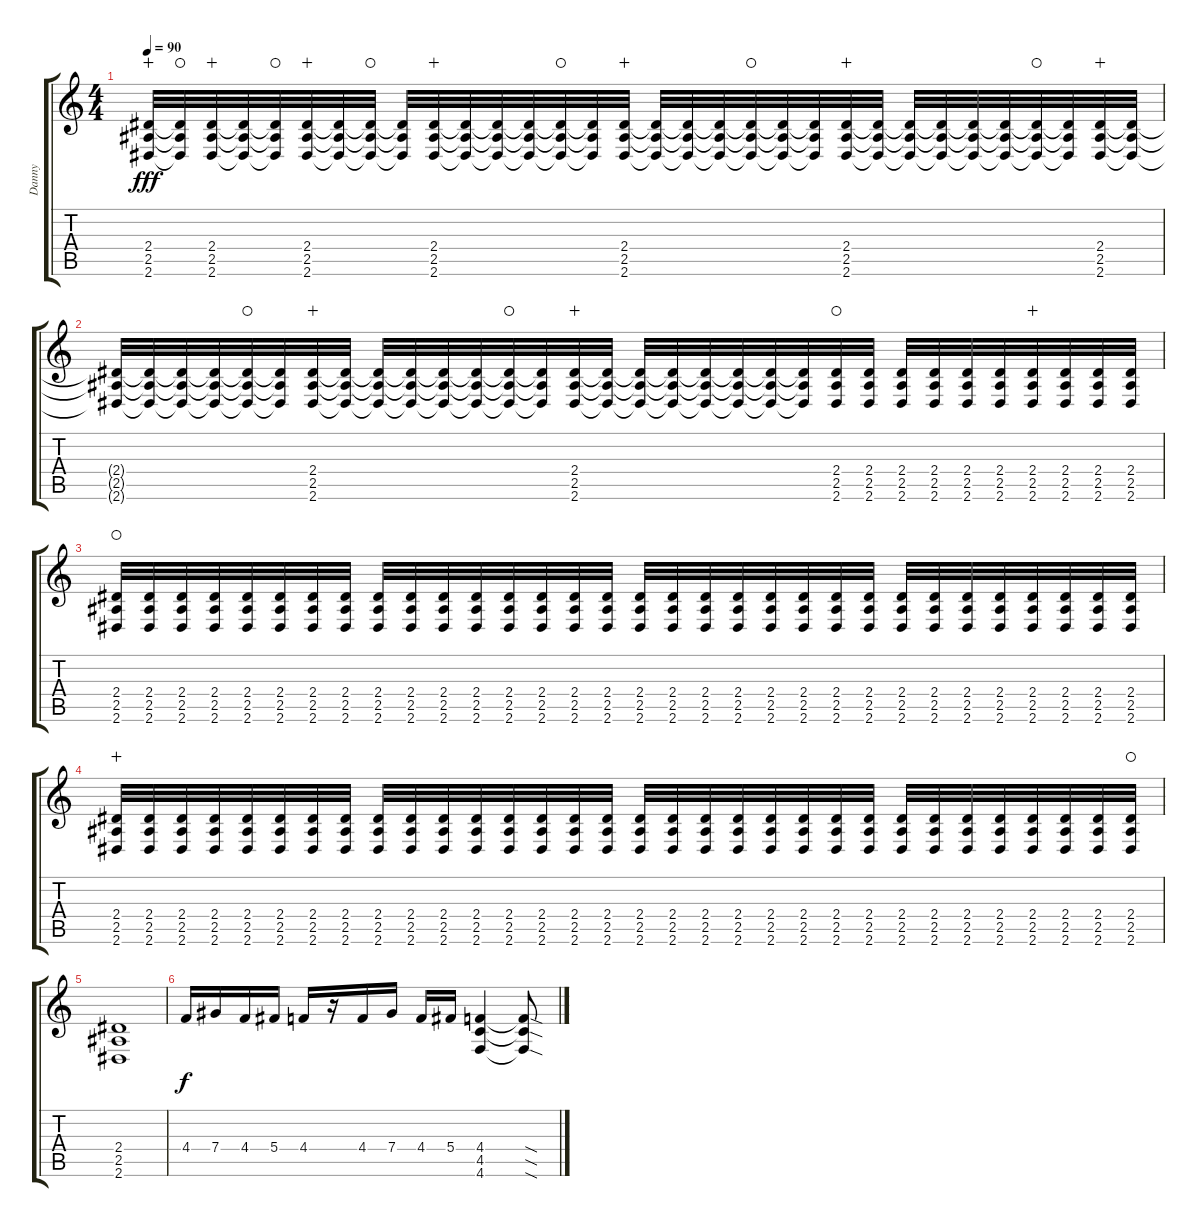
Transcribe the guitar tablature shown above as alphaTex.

\track ("Danny" "Danny") {instrument distortionguitar}
\staff {score tabs}
\tuning (Eb4 Bb3 Gb3 Db3 Ab2 Db2) {hide}
\ts (4 4)
\tempo 90
\clef g2
\ks c
(2.4 2.5 2.6).32{dy fff wahc} (2.4{t} 2.5{t} 2.6{t}).32{waho} (2.4 2.5 2.6).32{wahc} (2.4{t} 2.5{t} 2.6{t}).32 (2.4{t} 2.5{t} 2.6{t}).32{waho} (2.4 2.5 2.6).32{wahc} (2.4{t} 2.5{t} 2.6{t}).32 (2.4{t} 2.5{t} 2.6{t}).32{waho} (2.4{t} 2.5{t} 2.6{t}).32 (2.4 2.5 2.6).32{wahc} (2.4{t} 2.5{t} 2.6{t}).32 (2.4{t} 2.5{t} 2.6{t}).32 (2.4{t} 2.5{t} 2.6{t}).32 (2.4{t} 2.5{t} 2.6{t}).32{waho} (2.4{t} 2.5{t} 2.6{t}).32 (2.4 2.5 2.6).32{wahc} (2.4{t} 2.5{t} 2.6{t}).32 (2.4{t} 2.5{t} 2.6{t}).32 (2.4{t} 2.5{t} 2.6{t}).32 (2.4{t} 2.5{t} 2.6{t}).32{waho} (2.4{t} 2.5{t} 2.6{t}).32 (2.4{t} 2.5{t} 2.6{t}).32 (2.4 2.5 2.6).32{wahc} (2.4{t} 2.5{t} 2.6{t}).32 (2.4{t} 2.5{t} 2.6{t}).32 (2.4{t} 2.5{t} 2.6{t}).32 (2.4{t} 2.5{t} 2.6{t}).32 (2.4{t} 2.5{t} 2.6{t}).32 (2.4{t} 2.5{t} 2.6{t}).32{waho} (2.4{t} 2.5{t} 2.6{t}).32 (2.4 2.5 2.6).32{wahc} (2.4{t} 2.5{t} 2.6{t}).32 |
(2.4{t} 2.5{t} 2.6{t}).32 (2.4{t} 2.5{t} 2.6{t}).32 (2.4{t} 2.5{t} 2.6{t}).32 (2.4{t} 2.5{t} 2.6{t}).32 (2.4{t} 2.5{t} 2.6{t}).32{waho} (2.4{t} 2.5{t} 2.6{t}).32 (2.4 2.5 2.6).32{wahc} (2.4{t} 2.5{t} 2.6{t}).32 (2.4{t} 2.5{t} 2.6{t}).32 (2.4{t} 2.5{t} 2.6{t}).32 (2.4{t} 2.5{t} 2.6{t}).32 (2.4{t} 2.5{t} 2.6{t}).32 (2.4{t} 2.5{t} 2.6{t}).32{waho} (2.4{t} 2.5{t} 2.6{t}).32 (2.4 2.5 2.6).32{wahc} (2.4{t} 2.5{t} 2.6{t}).32 (2.4{t} 2.5{t} 2.6{t}).32 (2.4{t} 2.5{t} 2.6{t}).32 (2.4{t} 2.5{t} 2.6{t}).32 (2.4{t} 2.5{t} 2.6{t}).32 (2.4{t} 2.5{t} 2.6{t}).32 (2.4{t} 2.5{t} 2.6{t}).32 (2.4 2.5 2.6).32{waho} (2.4 2.5 2.6).32 (2.4 2.5 2.6).32 (2.4 2.5 2.6).32 (2.4 2.5 2.6).32 (2.4 2.5 2.6).32 (2.4 2.5 2.6).32{wahc} (2.4 2.5 2.6).32 (2.4 2.5 2.6).32 (2.4 2.5 2.6).32 |
(2.4 2.5 2.6).32{waho} (2.4 2.5 2.6).32 (2.4 2.5 2.6).32 (2.4 2.5 2.6).32 (2.4 2.5 2.6).32 (2.4 2.5 2.6).32 (2.4 2.5 2.6).32 (2.4 2.5 2.6).32 (2.4 2.5 2.6).32 (2.4 2.5 2.6).32 (2.4 2.5 2.6).32 (2.4 2.5 2.6).32 (2.4 2.5 2.6).32 (2.4 2.5 2.6).32 (2.4 2.5 2.6).32 (2.4 2.5 2.6).32 (2.4 2.5 2.6).32 (2.4 2.5 2.6).32 (2.4 2.5 2.6).32 (2.4 2.5 2.6).32 (2.4 2.5 2.6).32 (2.4 2.5 2.6).32 (2.4 2.5 2.6).32 (2.4 2.5 2.6).32 (2.4 2.5 2.6).32 (2.4 2.5 2.6).32 (2.4 2.5 2.6).32 (2.4 2.5 2.6).32 (2.4 2.5 2.6).32 (2.4 2.5 2.6).32 (2.4 2.5 2.6).32 (2.4 2.5 2.6).32 |
(2.4 2.5 2.6).32{wahc} (2.4 2.5 2.6).32 (2.4 2.5 2.6).32 (2.4 2.5 2.6).32 (2.4 2.5 2.6).32 (2.4 2.5 2.6).32 (2.4 2.5 2.6).32 (2.4 2.5 2.6).32 (2.4 2.5 2.6).32 (2.4 2.5 2.6).32 (2.4 2.5 2.6).32 (2.4 2.5 2.6).32 (2.4 2.5 2.6).32 (2.4 2.5 2.6).32 (2.4 2.5 2.6).32 (2.4 2.5 2.6).32 (2.4 2.5 2.6).32 (2.4 2.5 2.6).32 (2.4 2.5 2.6).32 (2.4 2.5 2.6).32 (2.4 2.5 2.6).32 (2.4 2.5 2.6).32 (2.4 2.5 2.6).32 (2.4 2.5 2.6).32 (2.4 2.5 2.6).32 (2.4 2.5 2.6).32 (2.4 2.5 2.6).32 (2.4 2.5 2.6).32 (2.4 2.5 2.6).32 (2.4 2.5 2.6).32 (2.4 2.5 2.6).32 (2.4 2.5 2.6).32{waho} |
(2.4 2.5 2.6).1{instrument distortionguitar} |
4.4.16{dy f} 7.4.16 4.4.16 5.4.16 4.4.16 r.16 4.4.16 7.4.16 4.4.16 5.4.16 (4.4 4.5 4.6).4 (4.4{sod t} 4.5{sod t} 4.6{sod t}).8
